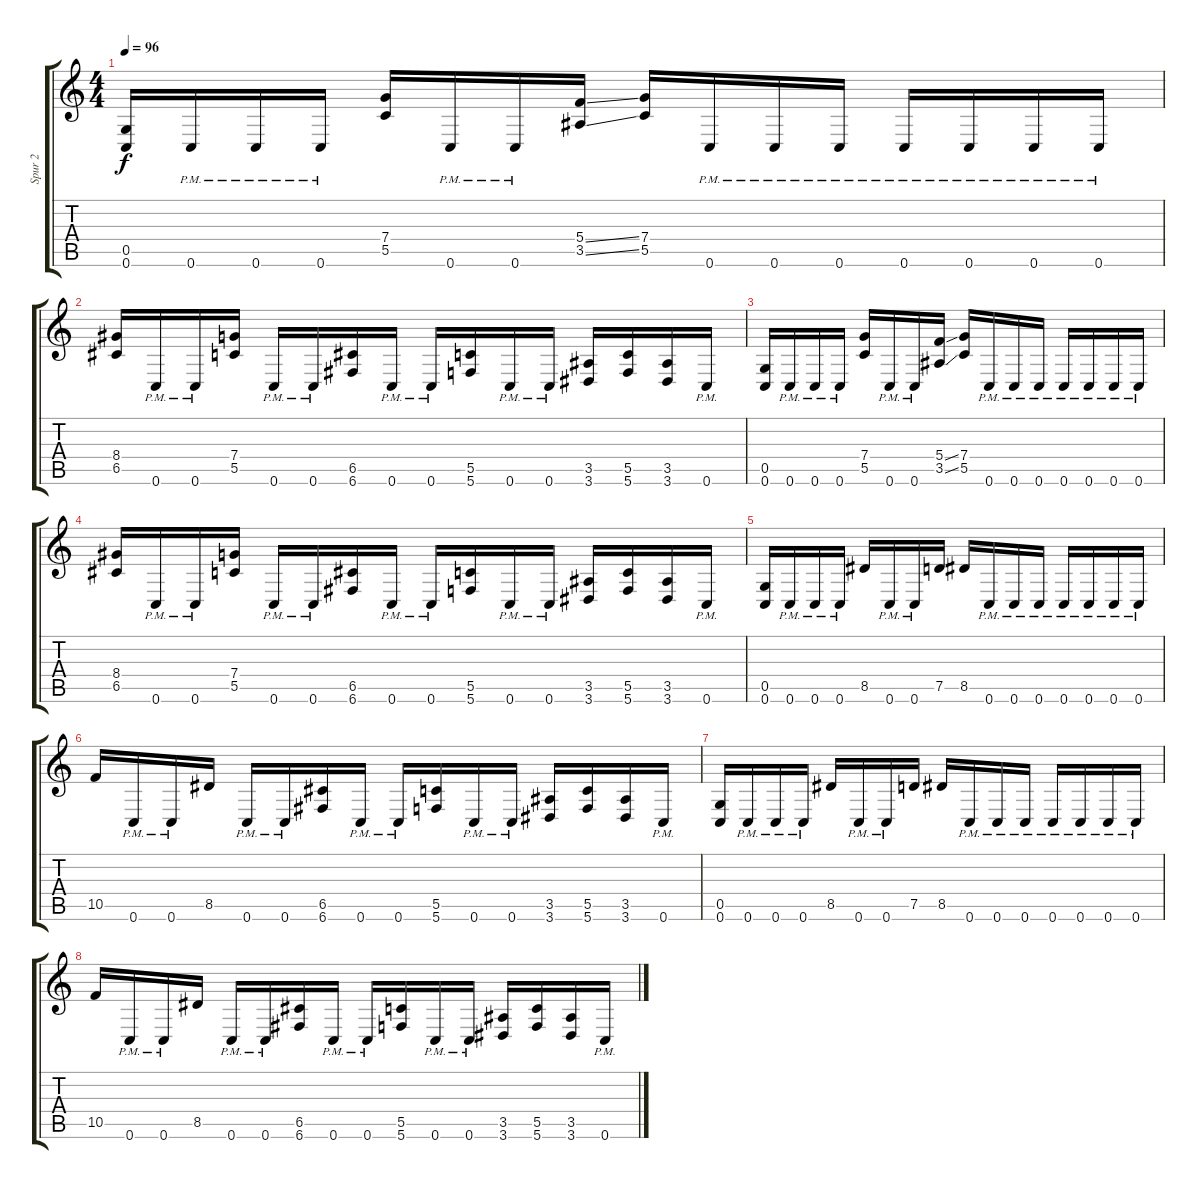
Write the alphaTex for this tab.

\track ("Spur 2" "Spur 2") {instrument distortionguitar}
\staff {score tabs}
\tuning (D4 A3 F3 C3 G2 C2) {hide}
\ts (4 4)
\tempo 96
\clef g2
\ks c
(0.5 0.6).16{dy f} 0.6{pm}.16 0.6{pm}.16 0.6{pm}.16 (7.4 5.5).16 0.6{pm}.16 0.6{pm}.16 (5.4{ss} 3.5{ss}).16 (7.4 5.5).16 0.6{pm}.16 0.6{pm}.16 0.6{pm}.16 0.6{pm}.16 0.6{pm}.16 0.6{pm}.16 0.6{pm}.16 |
(8.4 6.5).16 0.6{pm}.16 0.6{pm}.16 (7.4 5.5).16 0.6{pm}.16 0.6{pm}.16 (6.5 6.6).16 0.6{pm}.16 0.6{pm}.16 (5.5 5.6).16 0.6{pm}.16 0.6{pm}.16 (3.5 3.6).16 (5.5 5.6).16 (3.5 3.6).16 0.6{pm}.16 |
(0.5 0.6).16 0.6{pm}.16 0.6{pm}.16 0.6{pm}.16 (7.4 5.5).16 0.6{pm}.16 0.6{pm}.16 (5.4{ss} 3.5{ss}).16 (7.4 5.5).16 0.6{pm}.16 0.6{pm}.16 0.6{pm}.16 0.6{pm}.16 0.6{pm}.16 0.6{pm}.16 0.6{pm}.16 |
(8.4 6.5).16 0.6{pm}.16 0.6{pm}.16 (7.4 5.5).16 0.6{pm}.16 0.6{pm}.16 (6.5 6.6).16 0.6{pm}.16 0.6{pm}.16 (5.5 5.6).16 0.6{pm}.16 0.6{pm}.16 (3.5 3.6).16 (5.5 5.6).16 (3.5 3.6).16 0.6{pm}.16 |
(0.5 0.6).16 0.6{pm}.16 0.6{pm}.16 0.6{pm}.16 8.5.16 0.6{pm}.16 0.6{pm}.16 7.5.16 8.5.16 0.6{pm}.16 0.6{pm}.16 0.6{pm}.16 0.6{pm}.16 0.6{pm}.16 0.6{pm}.16 0.6{pm}.16 |
10.5.16 0.6{pm}.16 0.6{pm}.16 8.5.16 0.6{pm}.16 0.6{pm}.16 (6.5 6.6).16 0.6{pm}.16 0.6{pm}.16 (5.5 5.6).16 0.6{pm}.16 0.6{pm}.16 (3.5 3.6).16 (5.5 5.6).16 (3.5 3.6).16 0.6{pm}.16 |
(0.5 0.6).16 0.6{pm}.16 0.6{pm}.16 0.6{pm}.16 8.5.16 0.6{pm}.16 0.6{pm}.16 7.5.16 8.5.16 0.6{pm}.16 0.6{pm}.16 0.6{pm}.16 0.6{pm}.16 0.6{pm}.16 0.6{pm}.16 0.6{pm}.16 |
10.5.16 0.6{pm}.16 0.6{pm}.16 8.5.16 0.6{pm}.16 0.6{pm}.16 (6.5 6.6).16 0.6{pm}.16 0.6{pm}.16 (5.5 5.6).16 0.6{pm}.16 0.6{pm}.16 (3.5 3.6).16 (5.5 5.6).16 (3.5 3.6).16 0.6{pm}.16
